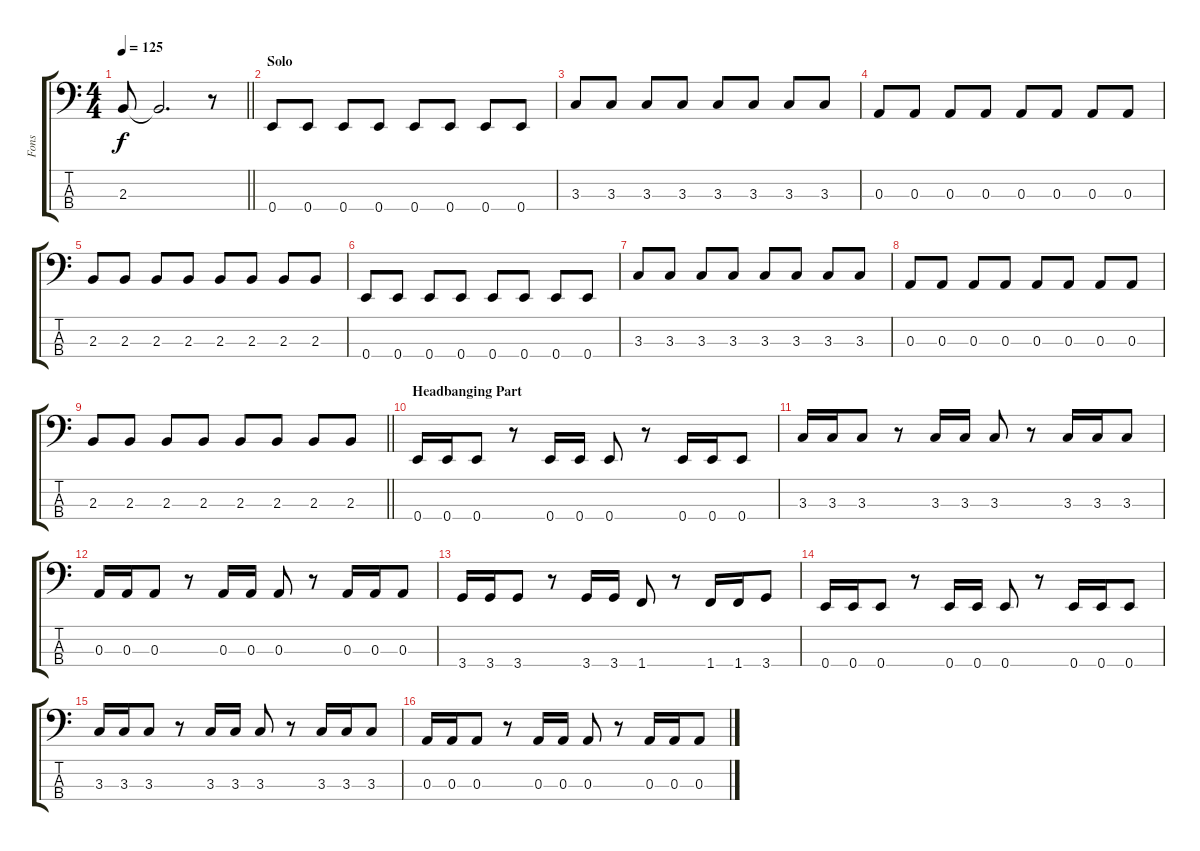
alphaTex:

\track ("Fons" "Fons") {instrument electricbassfinger}
\staff {score tabs}
\tuning (G2 D2 A1 E1) {hide}
\ts (4 4)
\tempo 125
\clef f4
\barLineRight lightlight
\ks c
2.3.8{dy f} 2.3{t}.2{d} r.8 |
\section ("" "Solo")
0.4.8 0.4.8 0.4.8 0.4.8 0.4.8 0.4.8 0.4.8 0.4.8 |
3.3.8 3.3.8 3.3.8 3.3.8 3.3.8 3.3.8 3.3.8 3.3.8 |
0.3.8 0.3.8 0.3.8 0.3.8 0.3.8 0.3.8 0.3.8 0.3.8 |
2.3.8 2.3.8 2.3.8 2.3.8 2.3.8 2.3.8 2.3.8 2.3.8 |
0.4.8 0.4.8 0.4.8 0.4.8 0.4.8 0.4.8 0.4.8 0.4.8 |
3.3.8 3.3.8 3.3.8 3.3.8 3.3.8 3.3.8 3.3.8 3.3.8 |
0.3.8 0.3.8 0.3.8 0.3.8 0.3.8 0.3.8 0.3.8 0.3.8 |
\barLineRight lightlight
2.3.8 2.3.8 2.3.8 2.3.8 2.3.8 2.3.8 2.3.8 2.3.8 |
\section ("" "Headbanging Part")
0.4.16 0.4.16 0.4.8 r.8 0.4.16 0.4.16 0.4.8 r.8 0.4.16 0.4.16 0.4.8 |
3.3.16 3.3.16 3.3.8 r.8 3.3.16 3.3.16 3.3.8 r.8 3.3.16 3.3.16 3.3.8 |
0.3.16 0.3.16 0.3.8 r.8 0.3.16 0.3.16 0.3.8 r.8 0.3.16 0.3.16 0.3.8 |
3.4.16 3.4.16 3.4.8 r.8 3.4.16 3.4.16 1.4.8 r.8 1.4.16 1.4.16 3.4.8 |
0.4.16 0.4.16 0.4.8 r.8 0.4.16 0.4.16 0.4.8 r.8 0.4.16 0.4.16 0.4.8 |
3.3.16 3.3.16 3.3.8 r.8 3.3.16 3.3.16 3.3.8 r.8 3.3.16 3.3.16 3.3.8 |
0.3.16 0.3.16 0.3.8 r.8 0.3.16 0.3.16 0.3.8 r.8 0.3.16 0.3.16 0.3.8
